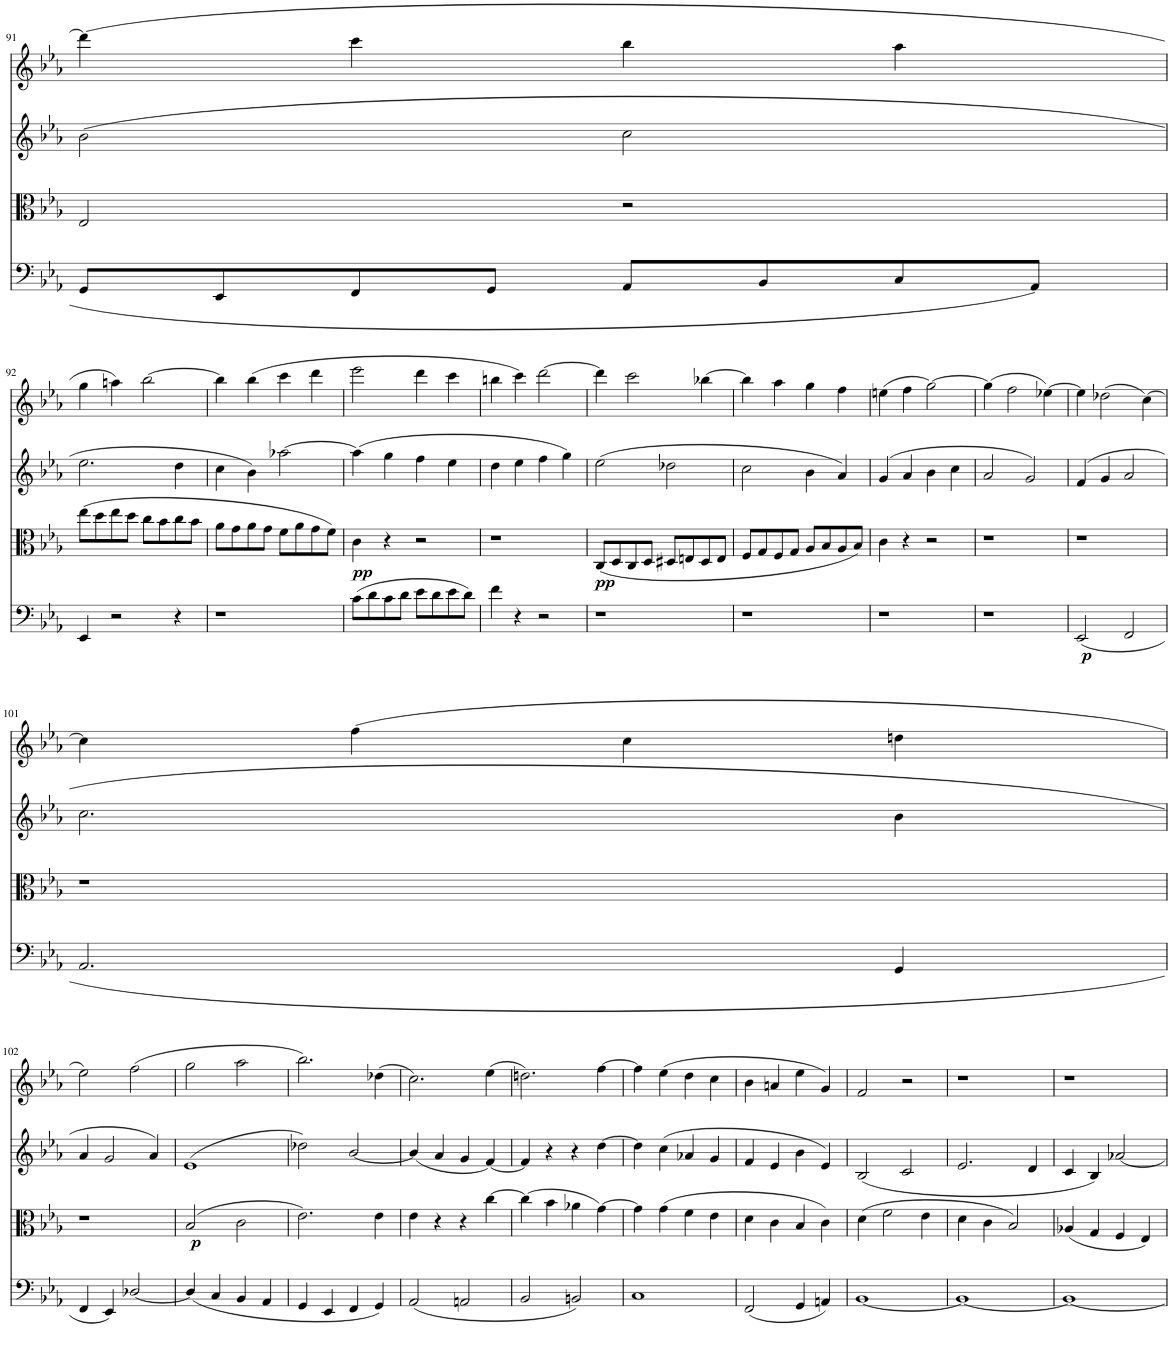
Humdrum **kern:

**kern	**dynam	**kern	**dynam	**kern	**kern
*part4	*part4	*part3	*part3	*part2	*part1
*staff4	*staff4	*staff3	*staff3	*staff2	*staff1
*I"Piano	*	*I"Piano	*	*I"Piano	*I"Piano
*I'Pno	*	*I'Pno	*	*I'Pno	*I'Pno
!!LO:PB:g=z
*clefF4	*	*clefC3	*	*clefG2	*clefG2
*k[b-e-a-]	*	*k[b-e-a-]	*	*k[b-e-a-]	*k[b-e-a-]
*M4/4	*	*M4/4	*	*M4/4	*M4/4
*met(c)	*	*met(c)	*	*met(c)	*met(c)
=91	=91	=91	=91	=91	=91
8GG/L	.	2E-/	.	(2b-\	(4ddd-\]
8EE-/	.	.	.	.	.
8FF/	.	.	.	.	4ccc\
8GG/J	.	.	.	.	.
8AA-/L	.	2r	.	2cc\	4bb-\
8BB-/	.	.	.	.	.
8C/	.	.	.	.	4aa-\
8AA-/J	.	.	.	.	.
!!LO:LB:g=z
=92	=92	=92	=92	=92	=92
4EE-/	.	(8ee-\L	.	2.ee-\	4gg\
.	.	8dd\	.	.	.
2r	.	8ee-\	.	.	4aan\)
.	.	8dd\J	.	.	.
.	.	8cc\L	.	.	[2bb-\
.	.	8b-\	.	.	.
4r	.	8cc\	.	4dd\	.
.	.	8b-\J	.	.	.
=93	=93	=93	=93	=93	=93
1r	.	8a-\L	.	4cc\	4bb-\]
.	.	8g\	.	.	.
.	.	8a-\	.	4b-\)	(4bb-\
.	.	8g\J	.	.	.
.	.	8f\L	.	[2aa-X\	4ccc\
.	.	8a-\	.	.	.
.	.	8g\	.	.	4ddd\
.	.	8f\J)	.	.	.
=94	=94	=94	=94	=94	=94
!	!	!	!LO:DY:b	!	!
(8c\L	.	4c\	pp	(4aa-\]	2eee-\
8d\	.	.	.	.	.
8c\	.	4r	.	4gg\	.
8d\J	.	.	.	.	.
8e-\L	.	2r	.	4ff\	4ddd\
8d\	.	.	.	.	.
8e-\	.	.	.	4ee-\	4ccc\
8d\J)	.	.	.	.	.
=95	=95	=95	=95	=95	=95
4f\	.	1r	.	4dd\	4bbn\
4r	.	.	.	4ee-\	4ccc\)
2r	.	.	.	4ff\	[2ddd\
.	.	.	.	4gg\)	.
=96	=96	=96	=96	=96	=96
1r	.	(8C/L	.	(2ee-\	4ddd\]
!	!	!	!LO:DY:b	!	!
.	.	8D/	pp	.	.
.	.	8C/	.	.	2ccc\
.	.	8D/J	.	.	.
.	.	8D#X/L	.	2dd-X\	.
.	.	8En/	.	.	.
.	.	8D#/	.	.	[4bb-X\
.	.	8E/J	.	.	.
=97	=97	=97	=97	=97	=97
1r	.	8F/L	.	2cc\	4bb-\]
.	.	8G/	.	.	.
.	.	8F/	.	.	4aa-\
.	.	8G/J	.	.	.
.	.	8A-/L	.	4b-\	4gg\
.	.	8B-/	.	.	.
.	.	8A-/	.	4a-/)	4ff\
.	.	8B-/J)	.	.	.
=98	=98	=98	=98	=98	=98
1r	.	4c\	.	(4g/	(4een\
.	.	4r	.	4a-/	4ff\
.	.	2r	.	4b-\	[2gg\)
.	.	.	.	4cc\	.
=99	=99	=99	=99	=99	=99
1r	.	1r	.	2a-/	(4gg\]
.	.	.	.	.	2ff\
.	.	.	.	2g/)	.
.	.	.	.	.	[4ee-X\)
=100	=100	=100	=100	=100	=100
!	!LO:DY:b	!	!	!	!
(2EE-/	p	1r	.	(4f/	4ee-\]
.	.	.	.	4g/	(2dd-X\
2FF/	.	.	.	2a-/	.
.	.	.	.	.	[4cc\)
!!LO:LB:g=z
=101	=101	=101	=101	=101	=101
2.AA-/	.	1r	.	2.cc\	4cc\]
.	.	.	.	.	(4ff\
.	.	.	.	.	4cc\
4GG/	.	.	.	4b-\	4ddn\
!!LO:LB:g=z
=102	=102	=102	=102	=102	=102
4FF/	.	1r	.	4a-/	2ee-\)
4EE-/)	.	.	.	2g/	.
[2D-X/	.	.	.	.	(2ff\
.	.	.	.	4a-/)	.
=103	=103	=103	=103	=103	=103
!	!	!	!LO:DY:b	!	!
(4D-/]	.	(2B-/	p	(1e-	2gg\
4C/	.	.	.	.	.
4BB-/	.	2c\	.	.	2aa-\
4AA-/	.	.	.	.	.
=104	=104	=104	=104	=104	=104
4GG/	.	2.e-\)	.	2dd-X\)	2.bb-\)
4EE-/	.	.	.	.	.
4FF/	.	.	.	[2b-/	.
4GG/)	.	4e-\	.	.	(4dd-X\
=105	=105	=105	=105	=105	=105
(2AA-/	.	4e-\	.	(4b-/]	2.cc\)
.	.	4r	.	4a-/	.
2AAn/	.	4r	.	4g/	.
.	.	[4cc\	.	[4f/)	(4ee-\
=106	=106	=106	=106	=106	=106
2BB-/	.	(4cc\]	.	4f/]	2.ddn\)
.	.	4b-\	.	4r	.
2BBn/)	.	4a-X\	.	4r	.
.	.	[4g\)	.	[4dd\	[4ff\
=107	=107	=107	=107	=107	=107
1C	.	4g\]	.	4dd\]	4ff\]
.	.	(4g\	.	(4cc\	(4ee-\
.	.	4f\	.	4a-X/	4dd\
.	.	4e-\	.	4g/	4cc\
=108	=108	=108	=108	=108	=108
(2FF/	.	4d\	.	4f/	4b-\
.	.	4c\	.	4e-/	4an/
4GG/	.	4B-/	.	4b-\	4ee-\
4AAn/)	.	4c\)	.	4e-/)	4g/)
=109	=109	=109	=109	=109	=109
[1BB-	.	(4d\	.	(2B-/	2f/
.	.	2f\	.	.	.
.	.	.	.	2c/	2r
.	.	4e-\	.	.	.
=110	=110	=110	=110	=110	=110
1BB-_	.	4d\	.	2.e-/	1r
.	.	4c\	.	.	.
.	.	2B-/)	.	.	.
.	.	.	.	4d/	.
=111	=111	=111	=111	=111	=111
1BB-_	.	(4A-X/	.	4c/	1r
.	.	4G/	.	4B-/)	.
.	.	4F/	.	[2a-X/	.
.	.	4E-/)	.	.	.
=	=	=	=	=	=
*-	*-	*-	*-	*-	*-
